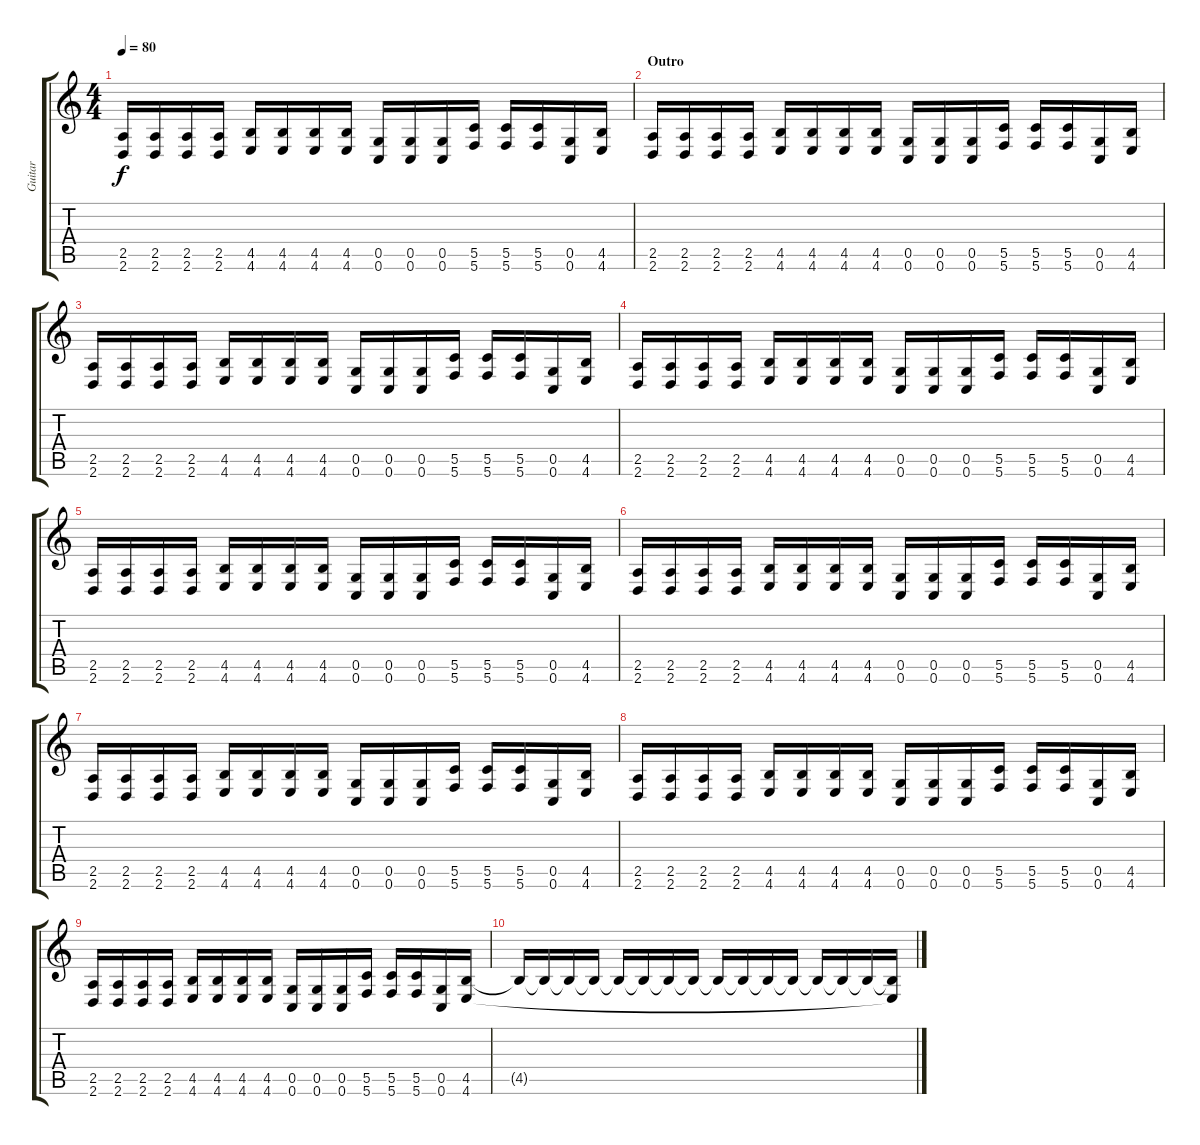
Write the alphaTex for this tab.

\track ("Guitar" "Guitar") {instrument distortionguitar}
\staff {score tabs}
\tuning (D4 A3 F3 C3 G2 C2) {hide}
\ts (4 4)
\tempo 80
\clef g2
\ks c
(2.5 2.6).16{dy f} (2.5 2.6).16 (2.5 2.6).16 (2.5 2.6).16 (4.5 4.6).16 (4.5 4.6).16 (4.5 4.6).16 (4.5 4.6).16 (0.5 0.6).16 (0.5 0.6).16 (0.5 0.6).16 (5.5 5.6).16 (5.5 5.6).16 (5.5 5.6).16 (0.5 0.6).16 (4.5 4.6).16 |
\section ("" "Outro")
(2.5 2.6).16 (2.5 2.6).16 (2.5 2.6).16 (2.5 2.6).16 (4.5 4.6).16 (4.5 4.6).16 (4.5 4.6).16 (4.5 4.6).16 (0.5 0.6).16 (0.5 0.6).16 (0.5 0.6).16 (5.5 5.6).16 (5.5 5.6).16 (5.5 5.6).16 (0.5 0.6).16 (4.5 4.6).16 |
(2.5 2.6).16 (2.5 2.6).16 (2.5 2.6).16 (2.5 2.6).16 (4.5 4.6).16 (4.5 4.6).16 (4.5 4.6).16 (4.5 4.6).16 (0.5 0.6).16 (0.5 0.6).16 (0.5 0.6).16 (5.5 5.6).16 (5.5 5.6).16 (5.5 5.6).16 (0.5 0.6).16 (4.5 4.6).16 |
(2.5 2.6).16 (2.5 2.6).16 (2.5 2.6).16 (2.5 2.6).16 (4.5 4.6).16 (4.5 4.6).16 (4.5 4.6).16 (4.5 4.6).16 (0.5 0.6).16 (0.5 0.6).16 (0.5 0.6).16 (5.5 5.6).16 (5.5 5.6).16 (5.5 5.6).16 (0.5 0.6).16 (4.5 4.6).16 |
(2.5 2.6).16 (2.5 2.6).16 (2.5 2.6).16 (2.5 2.6).16 (4.5 4.6).16 (4.5 4.6).16 (4.5 4.6).16 (4.5 4.6).16 (0.5 0.6).16 (0.5 0.6).16 (0.5 0.6).16 (5.5 5.6).16 (5.5 5.6).16 (5.5 5.6).16 (0.5 0.6).16 (4.5 4.6).16 |
(2.5 2.6).16 (2.5 2.6).16 (2.5 2.6).16 (2.5 2.6).16 (4.5 4.6).16 (4.5 4.6).16 (4.5 4.6).16 (4.5 4.6).16 (0.5 0.6).16 (0.5 0.6).16 (0.5 0.6).16 (5.5 5.6).16 (5.5 5.6).16 (5.5 5.6).16 (0.5 0.6).16 (4.5 4.6).16 |
(2.5 2.6).16 (2.5 2.6).16 (2.5 2.6).16 (2.5 2.6).16 (4.5 4.6).16 (4.5 4.6).16 (4.5 4.6).16 (4.5 4.6).16 (0.5 0.6).16 (0.5 0.6).16 (0.5 0.6).16 (5.5 5.6).16 (5.5 5.6).16 (5.5 5.6).16 (0.5 0.6).16 (4.5 4.6).16 |
(2.5 2.6).16 (2.5 2.6).16 (2.5 2.6).16 (2.5 2.6).16 (4.5 4.6).16 (4.5 4.6).16 (4.5 4.6).16 (4.5 4.6).16 (0.5 0.6).16 (0.5 0.6).16 (0.5 0.6).16 (5.5 5.6).16 (5.5 5.6).16 (5.5 5.6).16 (0.5 0.6).16 (4.5 4.6).16 |
(2.5 2.6).16 (2.5 2.6).16 (2.5 2.6).16 (2.5 2.6).16 (4.5 4.6).16 (4.5 4.6).16 (4.5 4.6).16 (4.5 4.6).16 (0.5 0.6).16 (0.5 0.6).16 (0.5 0.6).16 (5.5 5.6).16 (5.5 5.6).16 (5.5 5.6).16 (0.5 0.6).16 (4.5 4.6).16 |
4.5{t}.16 4.5{t}.16 4.5{t}.16 4.5{t}.16 4.5{t}.16 4.5{t}.16 4.5{t}.16 4.5{t}.16 4.5{t}.16 4.5{t}.16 4.5{t}.16 4.5{t}.16 4.5{t}.16 4.5{t}.16 4.5{t}.16 (4.5{t} 4.6{t}).16
